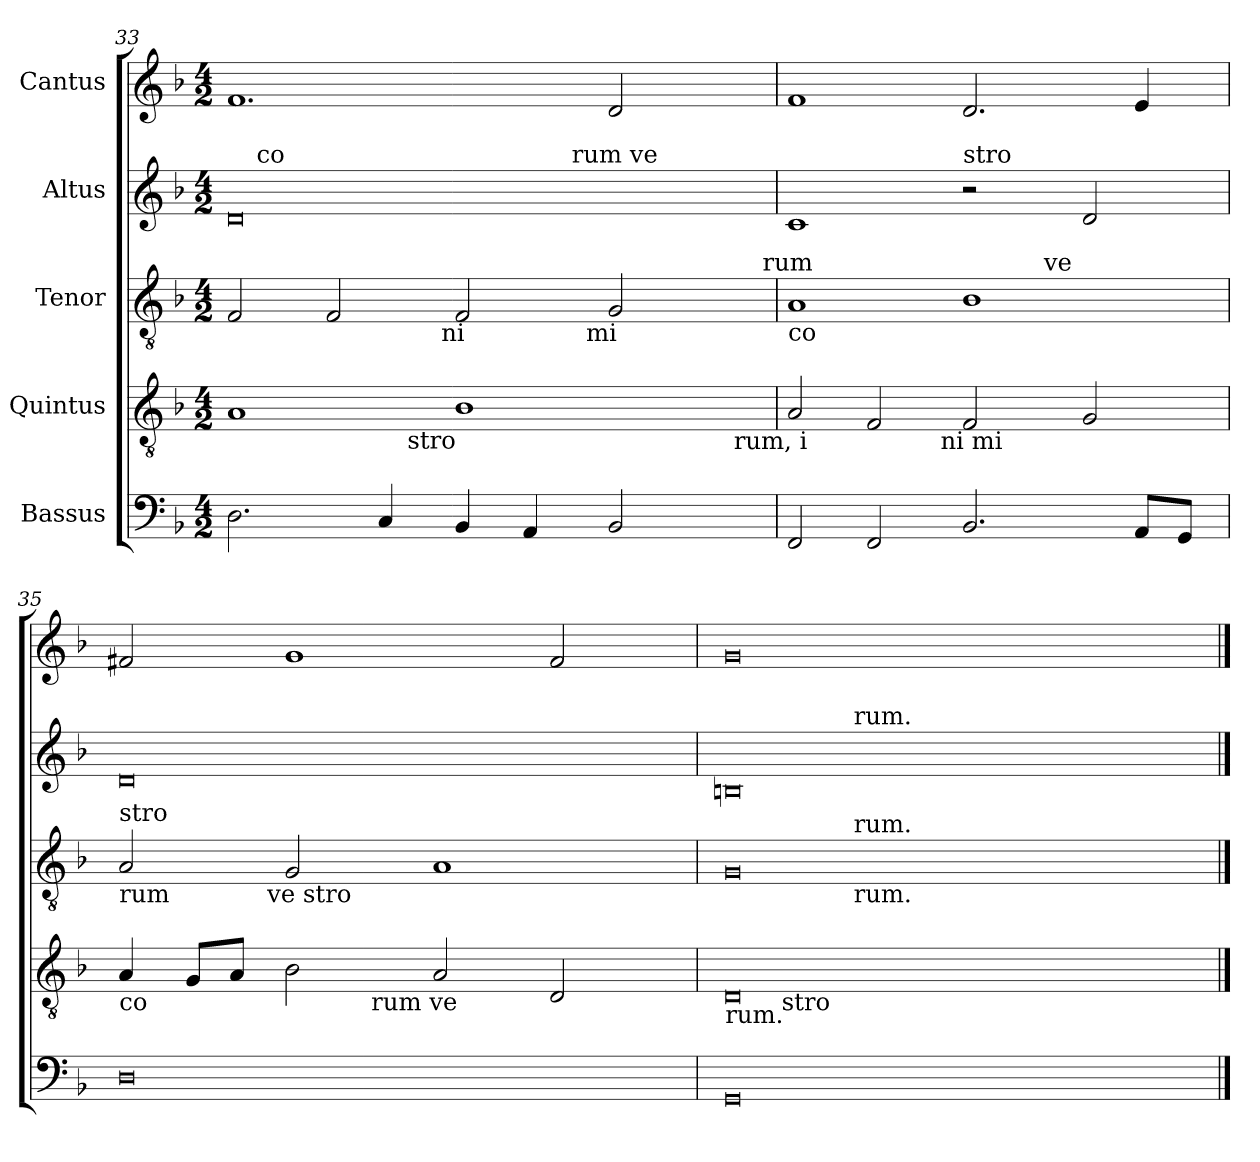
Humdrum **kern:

**kern	**kern	**kern	**kern	**kern
*part5	*part4	*part3	*part2	*part1
*staff5	*staff4	*staff3	*staff2	*staff1
*I"Bassus	*I"Quintus	*I"Tenor	*I"Altus	*I"Cantus
*clefF4	*clefGv2	*clefGv2	*clefG2	*clefG2
*ITrd7c12	*	*	*	*
*k[b-]	*k[b-]	*k[b-]	*k[b-]	*k[b-]
*F:	*F:	*F:	*F:	*F:
*M4/2	*M4/2	*M4/2	*M4/2	*M4/2
=33	=33	=33	=33	=33
!	!	!LO:TX:a:t=co	!	!
!	!LO:TX:b:t=ve	!	!	!
*	*^	*^	*^	*
*	*	*^	*	*^	*	*^	*
2.DD\	1A	2ryy	1ryy	2F/	2ryy	1ryy	0d	16.ryy	1ryy	1.f
!	!	!	!	!	!	!	!	!LO:TX:a:t=co	!	!
.	.	.	.	.	.	.	.	1ryy	.	.
.	.	4ryy	.	2F/	4...ryy	.	.	.	.	.
4CC/	.	16.ryy	.	.	.	.	.	.	.	.
!	!	!LO:TX:b:t=stro	!	!	!	!	!	!	!	!
.	.	1ryy	.	.	.	.	.	.	.	.
!	!	!	!	!	!LO:TX:b:t=ni	!	!	!	!	!
.	.	.	.	.	1ryy	.	.	.	.	.
4BBB-/	1B-	.	2ryy	2F/	.	4..ryy	.	.	4ryy	.
.	.	.	.	.	.	.	.	2ryy	.	.
4AAA/	.	.	.	.	.	.	.	.	8ryy	.
.	.	.	.	.	.	.	.	.	32ryy	.
!	!	!	!	!	!	!	!	!	!LO:TX:a:t=rum ve	!
.	.	.	.	.	.	.	.	.	2ryy	.
!	!	!	!	!	!	!LO:TX:b:t=mi	!	!	!	!
.	.	.	.	.	.	2ryy	.	.	.	.
2BBB-/	.	.	4ryy	2G/	.	.	.	.	.	2d/
.	.	.	.	.	.	.	.	4ryy	.	.
.	.	.	8ryy	.	.	.	.	.	.	.
.	.	8ryy	.	.	.	.	.	8ryy	.	.
.	.	.	32ryy	.	.	.	.	.	.	.
!	!	!	!LO:TX:b:t=rum, i	!	!	!	!	!	!	!
.	.	.	16.ryy	.	.	.	.	.	16.ryy	.
.	.	.	.	.	.	16ryy	.	.	.	.
!	!	!	!	!	!LO:TX:a:t=rum	!	!	!	!	!
.	.	32ryy	.	.	32ryy	.	.	32ryy	.	.
=34	=34	=34	=34	=34	=34	=34	=34	=34	=34	=34
!	!	!	!	!LO:TX:b:t=co	!	!	!	!	!	!
*	*	*v	*v	*	*	*	*v	*v	*v	*
*	*	*	*	*v	*v	*	*
2FFF/	2A/	2...ryy	1A	1ryy	1c	1f
2FFF/	2F/	.	.	.	.	.
!	!	!LO:TX:b:t=ni mi	!	!	!	!
.	.	1ryy	.	.	.	.
!	!	!	!	!	!LO:TX:a:t=stro	!
2.BBB-/	2F/	.	1B-	4ryy	2r	2.d/
.	.	.	.	16.ryy	.	.
!	!	!	!	!LO:TX:a:t=ve	!	!
.	.	.	.	2ryy	.	.
.	2G/	.	.	.	2d/	.
8AAA/L	.	.	.	.	.	4e/
.	.	.	.	8ryy	.	.
8GGG/J	.	.	.	.	.	.
.	.	16ryy	.	.	.	.
.	.	.	.	32ryy	.	.
=35	=35	=35	=35	=35	=35	=35
!	!	!	!LO:TX:b:t=rum	!	!	!
!	!	!	!LO:TX:a:t=stro	!	!	!
!	!LO:TX:b:t=co	!	!	!	!	!
0DD	4A/	2ryy	2A/	4...ryy	0d	2f#X/
.	8G/L	.	.	.	.	.
.	8A/J	.	.	.	.	.
!	!	!	!	!LO:TX:b:t=ve stro	!	!
.	.	.	.	1ryy	.	.
.	2B-\	4ryy	2G/	.	.	1g
.	.	32ryy	.	.	.	.
!	!	!LO:TX:b:t=rum ve	!	!	!	!
.	.	1ryy	.	.	.	.
.	2A/	.	1A	.	.	.
.	.	.	.	2ryy	.	.
.	2D/	.	.	.	.	2f#/
.	.	8..ryy	.	.	.	.
.	.	.	.	32ryy	.	.
=36	=36	=36	=36	=36	=36	=36
!	!LO:TX:b:t=rum.	!	!	!	!	!
*	*	*	*	*	*^	*
0GGG	0D	8.ryy	0G	4...ryy	0Bn	4...ryy	0g
!	!	!LO:TX:b:t=stro	!	!	!	!	!
.	.	1ryy	.	.	.	.	.
!	!	!	!	!	!	!LO:TX:a:t=rum.	!
!	!	!	!	!LO:TX:b:t=rum.	!	!	!
!	!	!	!	!LO:TX:a:t=rum.	!	!	!
.	.	.	.	1ryy	.	1ryy	.
.	.	2ryy	.	.	.	.	.
.	.	.	.	2ryy	.	2ryy	.
.	.	4ryy	.	.	.	.	.
.	.	16ryy	.	.	.	.	.
.	.	.	.	32ryy	.	32ryy	.
*	*v	*v	*	*	*v	*v	*
*	*	*v	*v	*	*
==	==	==	==	==
*-	*-	*-	*-	*-
